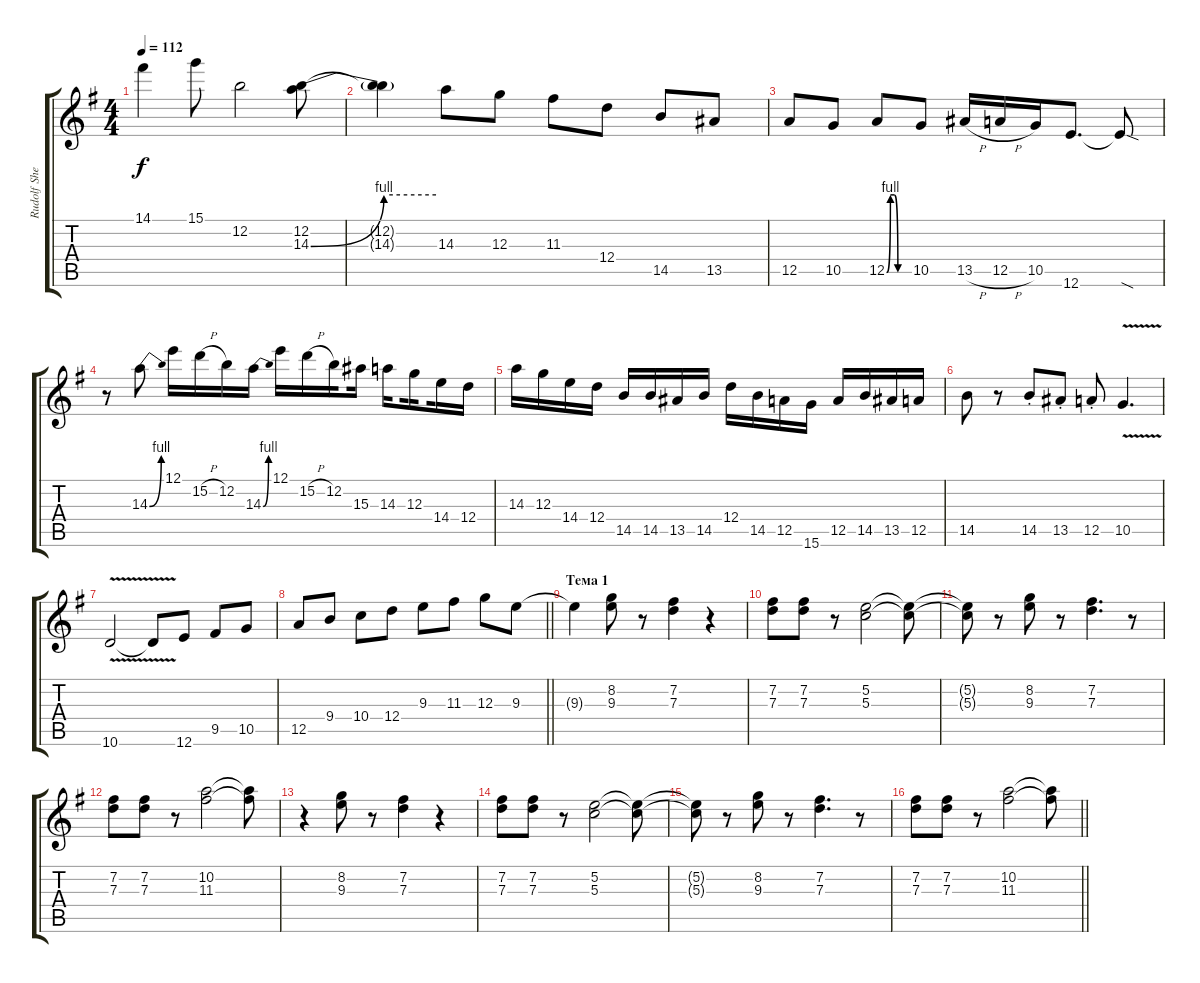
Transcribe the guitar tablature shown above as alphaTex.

\track ("Rudolf Shenker" "Rudolf She") {instrument overdrivenguitar}
\staff {score tabs}
\tuning (E4 B3 G3 D3 A2 E2) {hide}
\ts (4 4)
\tempo 112
\clef g2
\ks eminor
14.1{t}.4{dy f} 15.1.8 12.2.2 (12.2 14.3{be (bend 0 0 60 4)}).8 |
(12.2{t} 14.3{be (hold 0 4 60 4) t}).4 14.3.8 12.3.8 11.3.8 12.4.8 14.5.8 13.5.8 |
12.5.8 10.5.8 12.5{be (custom 0 0 10 4 20 4 30 0 60 0)}.8 10.5.8 13.5{h}.16 12.5{h}.16 10.5.16 12.6.8{d} 12.6{sod t}.8 |
r.8 14.3{be (bend 0 0 60 4)}.8 12.1.16 15.2{h}.16 12.2.16 14.3{be (bend 0 0 60 4)}.16 12.1.16 15.2{h}.16 12.2.16{beam splitsecondary} 15.3.16 14.3.16{beam splitsecondary} 12.3.16{beam splitsecondary} 14.4.16 12.4.16 |
14.3.16 12.3.16 14.4.16 12.4.16 14.5.16 14.5.16 13.5.16 14.5.16 12.4.16 14.5.16 12.5.16 15.6.16 12.5.16 14.5.16 13.5.16 12.5.16 |
14.5.8 r.8 14.5{st}.8 13.5{st}.8 12.5{st}.8 10.5{v}.4{d} |
10.6{v}.2 10.6{t}.8 12.6.8 9.5.8 10.5.8 |
\barLineRight lightlight
12.5.8 9.4.8 10.4.8 12.4.8 9.3.8 11.3.8 12.3.8 9.3.8 |
\section ("" "Тема 1")
9.3{t}.4 (8.2 9.3).8 r.8 (7.2 7.3).4 r.4 |
(7.2 7.3).8 (7.2 7.3).8 r.8 (5.2 5.3).2 (5.2{t} 5.3{t}).8 |
(5.2{t} 5.3{t}).8 r.8 (8.2 9.3).8 r.8 (7.2 7.3).4{d} r.8 |
(7.2 7.3).8 (7.2 7.3).8 r.8 (10.2 11.3).2 (10.2{t} 11.3{t}).8 |
r.4 (8.2 9.3).8 r.8 (7.2 7.3).4 r.4 |
(7.2 7.3).8 (7.2 7.3).8 r.8 (5.2 5.3).2 (5.2{t} 5.3{t}).8 |
(5.2{t} 5.3{t}).8 r.8 (8.2 9.3).8 r.8 (7.2 7.3).4{d} r.8 |
\barLineRight lightlight
(7.2 7.3).8 (7.2 7.3).8 r.8 (10.2 11.3).2 (10.2{t} 11.3{t}).8
